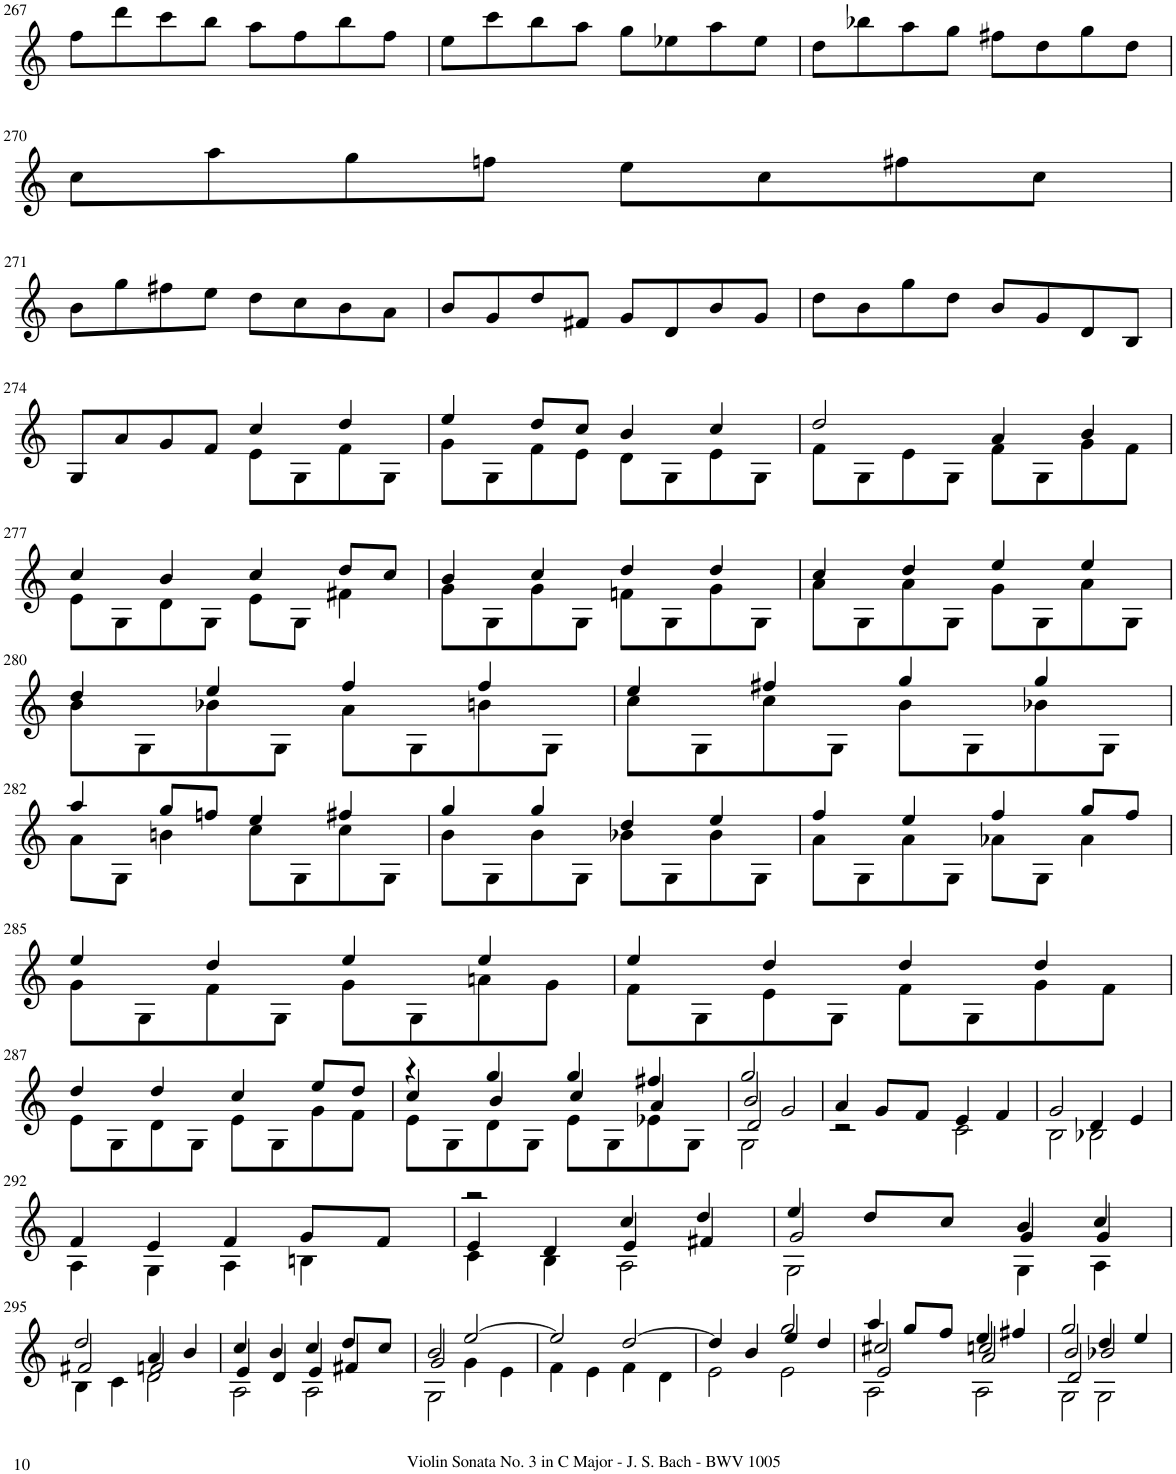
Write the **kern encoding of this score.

**kern
*part1
*staff1
*I"Violin
*I'Vln.
!!LO:PB:g=z
*clefG2
*k[]
*M2/2
*met(c|)
=267
8ff\L
8ddd\
8ccc\
8bb\J
8aa\L
8ff\
8bb\
8ff\J
=268
8ee\L
8ccc\
8bb\
8aa\J
8gg\L
8ee-X\
8aa\
8ee-\J
=269
8dd\L
8bb-X\
8aa\
8gg\J
8ff#X\L
8dd\
8gg\
8dd\J
!!LO:LB:g=z
=270
8cc\L
8aa\
8gg\
8ffn\J
8ee\L
8cc\
8ff#X\
8cc\J
!!LO:LB:g=z
=271
8b\L
8gg\
8ff#X\
8ee\J
8dd\L
8cc\
8b\
8a\J
=272
8b/L
8g/
8dd/
8f#X/J
8g/L
8d/
8b/
8g/J
=273
8dd\L
8b\
8gg\
8dd\J
8b/L
8g/
8d/
8B/J
!!LO:LB:g=z
=274
*^
8G/L	2ryy
8a/	.
8g/	.
8f/J	.
4cc/	8e\L
.	8G\
4dd/	8f\
.	8G\J
=275	=275
4ee/	8g\L
.	8G\
8dd/L	8f\
8cc/J	8e\J
4b/	8d\L
.	8G\
4cc/	8e\
.	8G\J
=276	=276
2dd/	8f\L
.	8G\
.	8e\
.	8G\J
4a/	8f\L
.	8G\
4b/	8g\
.	8f\J
!!LO:LB:g=z	!!
=277	=277
4cc/	8e\L
.	8G\
4b/	8d\
.	8G\J
4cc/	8e\L
.	8G\J
8dd/L	4f#X\
8cc/J	.
=278	=278
4b/	8g\L
.	8G\
4cc/	8g\
.	8G\J
4dd/	8fn\L
.	8G\
4dd/	8g\
.	8G\J
=279	=279
4cc/	8a\L
.	8G\
4dd/	8a\
.	8G\J
4ee/	8g\L
.	8G\
4ee/	8a\
.	8G\J
!!LO:LB:g=z	!!
=280	=280
4dd/	8b\L
.	8G\
4ee/	8b-X\
.	8G\J
4ff/	8a\L
.	8G\
4ff/	8bn\
.	8G\J
=281	=281
4ee/	8cc\L
.	8G\
4ff#X/	8cc\
.	8G\J
4gg/	8b\L
.	8G\
4gg/	8b-X\
.	8G\J
!!LO:LB:g=z	!!
=282	=282
4aa/	8a\L
.	8G\J
8gg/L	4bn\
8ffn/J	.
4ee/	8cc\L
.	8G\
4ff#X/	8cc\
.	8G\J
=283	=283
4gg/	8b\L
.	8G\
4gg/	8b\
.	8G\J
4dd/	8b-X\L
.	8G\
4ee/	8b-\
.	8G\J
=284	=284
4ff/	8a\L
.	8G\
4ee/	8a\
.	8G\J
4ff/	8a-X\L
.	8G\J
8gg/L	4a-\
8ff/J	.
!!LO:LB:g=z	!!
=285	=285
4ee/	8g\L
.	8G\
4dd/	8f\
.	8G\J
4ee/	8g\L
.	8G\
4ee/	8an\
.	8g\J
=286	=286
4ee/	8f\L
.	8G\
4dd/	8e\
.	8G\J
4dd/	8f\L
.	8G\
4dd/	8g\
.	8f\J
!!LO:LB:g=z	!!
=287	=287
4dd/	8e\L
.	8G\
4dd/	8d\
.	8G\J
4cc/	8e\L
.	8G\
8ee/L	8g\
8dd/J	8f\J
=288	=288
*	*^
4r	8e\L	4cc/
.	8G\	.
4gg/	8d\	4b/
.	8G\J	.
4gg/	8e\L	4cc/
.	8G\	.
4ff#X/	8e-X\	4a/
.	8G\J	.
=289	=289	=289
*	*	*^
2gg/	2G\	2b/	2d/
2g/	2ryy	2ryy	2ryy
*	*v	*v	*v
=290	=290
4a/	2r
8g/L	.
8f/J	.
4e/	2c\
4f/	.
=291	=291
2g/	2B\
4d/	2B-X\
4e/	.
!!LO:LB:g=z	!!
=292	=292
4f/	4A\
4e/	4G\
4f/	4A\
8g/L	4Bn\
8f/J	.
=293	=293
*	*^
2r	4c\	4e/
.	4B\	4d/
4cc/	2A\	4e/
4dd/	.	4f#X/
=294	=294	=294
4ee/	2G\	2g/
8dd/L	.	.
8cc/J	.	.
4b/	4G\	4g/
4cc/	4A\	4g/
!!LO:LB:g=z	!!	!!
=295	=295	=295
2dd/	4B\	2f#X/
.	4c\	.
4a/	2d\	2fn/
4b/	.	.
=296	=296	=296
4cc/	2A\	4e/
4b/	.	4d/
4cc/	2A\	4e/
8dd/L	.	4f#X/
8cc/J	.	.
=297	=297	=297
2b/	2G\	2g/
[2ee/	4g\	2ryy
.	4e\	.
*	*v	*v
=298	=298
2ee/]	4f\
.	4e\
[2dd/	4f\
.	4d\
=299	=299
*	*^
4dd/]	2e\	2ryy
4b/	.	.
2gg/	2e\	4ee/
.	.	4dd/
=300	=300	=300
*	*	*^
4aa/	2A\	2cc#X/	2e/
8gg/L	.	.	.
8ff/J	.	.	.
4ee/	2A\	2ccn/	2a/
4ff#X/	.	.	.
=301	=301	=301	=301
2gg/	2G\	2b/	2d/
4dd/	2G\	2b-X/	2ryy
4ee/	.	.	.
*v	*v	*v	*v
=
*-
